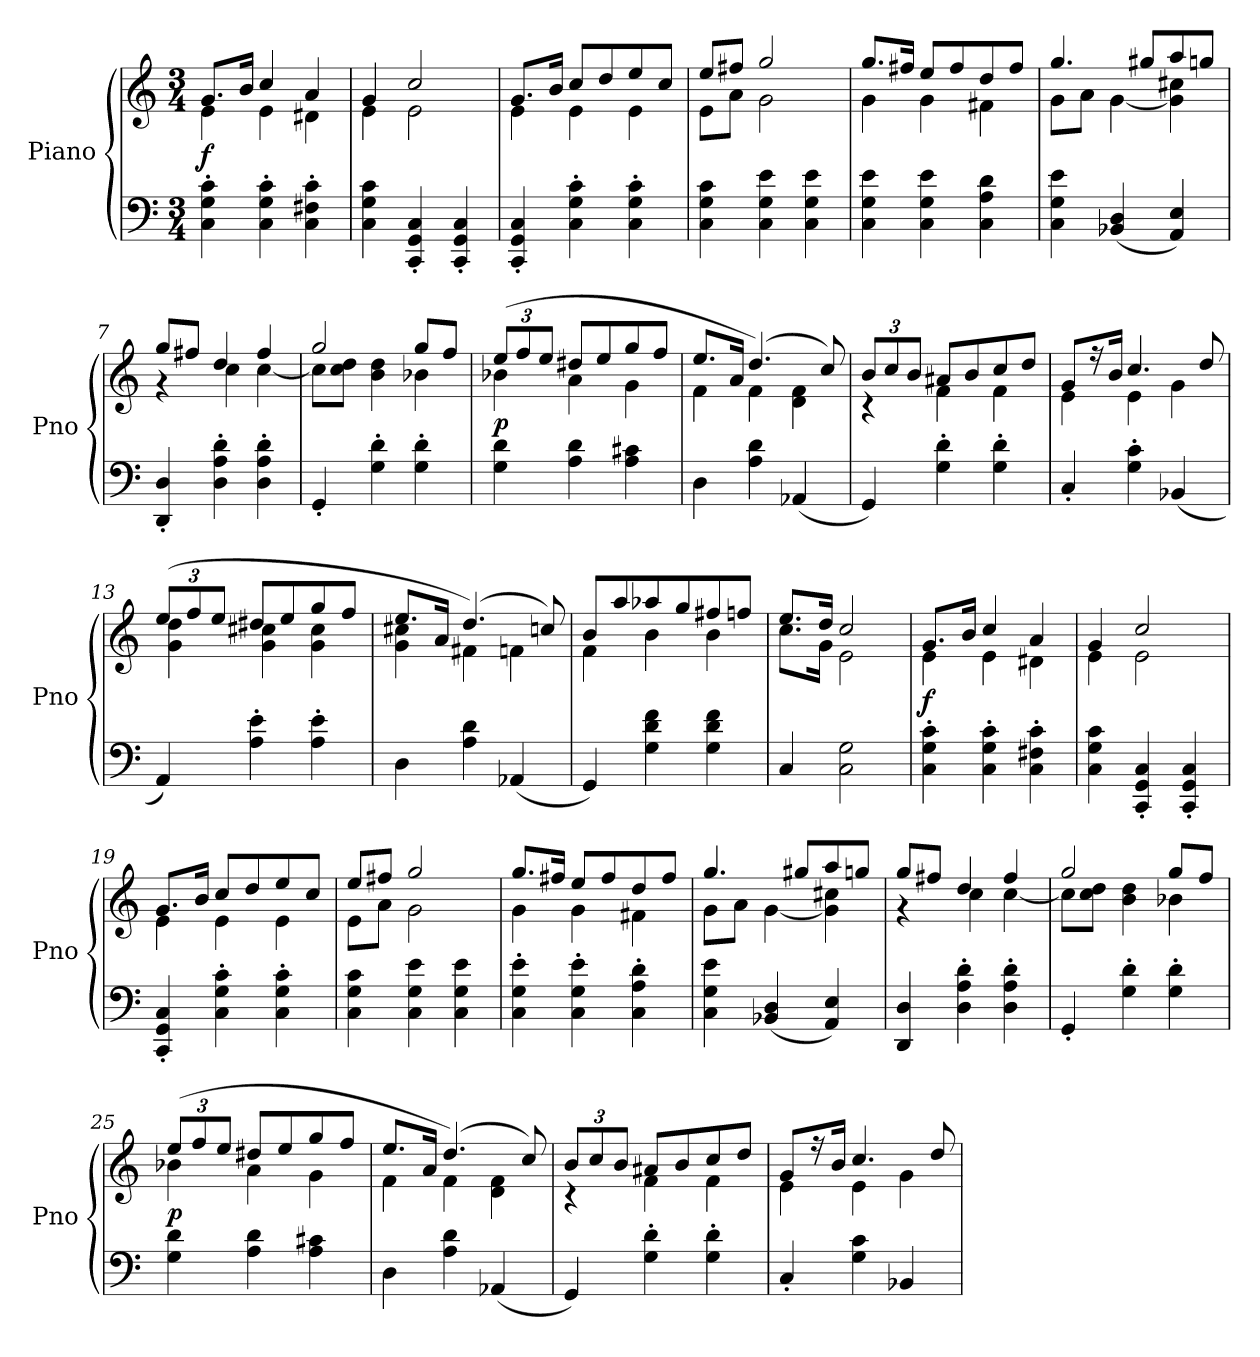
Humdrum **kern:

**kern	**kern	**dynam
*part1	*part1	*part1
*staff2	*staff1	*staff1/2
*I"Piano	*	*
*I'Pno	*	*
*clefF4	*clefG2	*
*k[]	*k[]	*
*C:	*C:	*
*M3/4	*M3/4	*
*MM120	*MM120	*
=1	=1	=1
*	*^	*
4C'\ 4G'\ 4c'\	8.g/L	4e\	f
.	16b/Jk	.	.
4C'\ 4G'\ 4c'\	4cc/	4e\	.
4C'\ 4F#X'\ 4c'\	4a/	4d#X\	.
=2	=2	=2	=2
4C\ 4G\ 4c\	4g/	4e\	.
4CC'/ 4GG'/ 4C'/	2cc/	2e\	.
4CC'/ 4GG'/ 4C'/	.	.	.
=3	=3	=3	=3
4CC'/ 4GG'/ 4C'/	8.g/L	4e\	.
.	16b/Jk	.	.
4C'\ 4G'\ 4c'\	8cc/L	4e\	.
.	8dd/	.	.
4C'\ 4G'\ 4c'\	8ee/	4e\	.
.	8cc/J	.	.
=4	=4	=4	=4
4C\ 4G\ 4c\	8ee/L	8e\L	.
.	8ff#X/J	8a\J	.
4C\ 4G\ 4e\	2gg/	2g\	.
4C\ 4G\ 4e\	.	.	.
=5	=5	=5	=5
4C\ 4G\ 4e\	8.gg/L	4g\	.
.	16ff#X/Jk	.	.
4C\ 4G\ 4e\	8ee/L	4g\	.
.	8ff#/	.	.
4C\ 4A\ 4d\	8dd/	4f#X\	.
.	8ff#/J	.	.
=6	=6	=6	=6
4C\ 4G\ 4e\	4.gg/	8g\L	.
.	.	8a\J	.
(4BB-X/ 4D/	.	[4g\	.
.	8gg#X/L	.	.
4AA/ 4E/)	8aa/	4g]\ 4cc#X\	.
.	8ggn/J	.	.
=7	=7	=7	=7
4DD'/ 4D'/	8gg/L	4r	.
.	8ff#X/J	.	.
4D'\ 4A'\ 4d'\	4dd/	4cc\	.
4D'\ 4A'\ 4d'\	4ff#/	[4cc\	.
=8	=8	=8	=8
4GG'/	2gg/	8cc\L]	.
.	.	8cc\ 8dd\J	.
4G'\ 4d'\	.	4b\ 4dd\	.
4G'\ 4d'\	8gg/L	4b-X\	.
.	8ff/J	.	.
=9	=9	=9	=9
4G\ 4d\	(12ee/L	4b-X\	p
.	12ff/	.	.
.	12ee/J	.	.
4A\ 4d\	8dd#X/L	4a\	.
.	8ee/	.	.
4A\ 4c#X\	8gg/	4g\	.
.	8ff/J	.	.
=10	=10	=10	=10
4D\	8.ee/L	4f\	.
.	16a/Jk	.	.
4A\ 4d\	(4.dd/)	4f\	.
(4AA-X/	.	4d\ 4f\	.
.	8cc/)	.	.
=11	=11	=11	=11
4GG/)	12b/L	4r	.
.	12cc/	.	.
.	12b/J	.	.
4G'\ 4d'\	8a#X/L	4f\	.
.	8b/	.	.
4G'\ 4d'\	8cc/	4f\	.
.	8dd/J	.	.
=12	=12	=12	=12
4C'/	8g/L	4e\	.
.	16r	.	.
.	16b/Jk	.	.
4G'\ 4c'\	4.cc/	4e\	.
(4BB-X/	.	4g\	.
.	8dd/	.	.
=13	=13	=13	=13
4AA/)	(12ee/L	4g\ 4dd\	.
.	12ff/	.	.
.	12ee/J	.	.
4A'\ 4e'\	8dd#X/L	4g\ 4cc#X\	.
.	8ee/	.	.
4A'\ 4e'\	8gg/	4g\ 4cc#\	.
.	8ff/J	.	.
=14	=14	=14	=14
4D\	8.ee/L	4g\ 4cc#X\	.
.	16a/Jk	.	.
4A\ 4d\	(4.dd/)	4f#X\	.
(4AA-X/	.	4fn\	.
.	8ccn/)	.	.
=15	=15	=15	=15
4GG/)	8b/L	4f\	.
.	8aa/	.	.
4G\ 4d\ 4f\	8aa-X/	4b\	.
.	8gg/	.	.
4G\ 4d\ 4f\	8ff#X/	4b\	.
.	8ffn/J	.	.
=16	=16	=16	=16
4C/	8.ee/L	8.cc\L	.
.	16dd/Jk	16g\Jk	.
2C\ 2G\	2cc/	2e\	.
=17	=17	=17	=17
4C'\ 4G'\ 4c'\	8.g/L	4e\	f
.	16b/Jk	.	.
4C'\ 4G'\ 4c'\	4cc/	4e\	.
4C'\ 4F#X'\ 4c'\	4a/	4d#X\	.
=18	=18	=18	=18
4C\ 4G\ 4c\	4g/	4e\	.
4CC'/ 4GG'/ 4C'/	2cc/	2e\	.
4CC'/ 4GG'/ 4C'/	.	.	.
=19	=19	=19	=19
4CC'/ 4GG'/ 4C'/	8.g/L	4e\	.
.	16b/Jk	.	.
4C'\ 4G'\ 4c'\	8cc/L	4e\	.
.	8dd/	.	.
4C'\ 4G'\ 4c'\	8ee/	4e\	.
.	8cc/J	.	.
=20	=20	=20	=20
4C\ 4G\ 4c\	8ee/L	8e\L	.
.	8ff#X/J	8a\J	.
4C\ 4G\ 4e\	2gg/	2g\	.
4C\ 4G\ 4e\	.	.	.
=21	=21	=21	=21
4C'\ 4G'\ 4e'\	8.gg/L	4g\	.
.	16ff#X/Jk	.	.
4C'\ 4G'\ 4e'\	8ee/L	4g\	.
.	8ff#/	.	.
4C'\ 4A'\ 4d'\	8dd/	4f#X\	.
.	8ff#/J	.	.
=22	=22	=22	=22
4C\ 4G\ 4e\	4.gg/	8g\L	.
.	.	8a\J	.
(4BB-X/ 4D/	.	[4g\	.
.	8gg#X/L	.	.
4AA/ 4E/)	8aa/	4g]\ 4cc#X\	.
.	8ggn/J	.	.
=23	=23	=23	=23
4DD/ 4D/	8gg/L	4r	.
.	8ff#X/J	.	.
4D'\ 4A'\ 4d'\	4dd/	4cc\	.
4D'\ 4A'\ 4d'\	4ff#/	[4cc\	.
=24	=24	=24	=24
4GG'/	2gg/	8cc\L]	.
.	.	8cc\ 8dd\J	.
4G'\ 4d'\	.	4b\ 4dd\	.
4G'\ 4d'\	8gg/L	4b-X\	.
.	8ff/J	.	.
=25	=25	=25	=25
4G\ 4d\	(12ee/L	4b-X\	p
.	12ff/	.	.
.	12ee/J	.	.
4A\ 4d\	8dd#X/L	4a\	.
.	8ee/	.	.
4A\ 4c#X\	8gg/	4g\	.
.	8ff/J	.	.
=26	=26	=26	=26
4D\	8.ee/L	4f\	.
.	16a/Jk	.	.
4A\ 4d\	(4.dd/)	4f\	.
(4AA-X/	.	4d\ 4f\	.
.	8cc/)	.	.
=27	=27	=27	=27
4GG/)	12b/L	4r	.
.	12cc/	.	.
.	12b/J	.	.
4G'\ 4d'\	8a#X/L	4f\	.
.	8b/	.	.
4G'\ 4d'\	8cc/	4f\	.
.	8dd/J	.	.
=28	=28	=28	=28
4C'/	8g/L	4e\	.
.	16r	.	.
.	16b/Jk	.	.
4G\ 4c\	4.cc/	4e\	.
4BB-X/	.	4g\	.
.	8dd/	.	.
*	*v	*v	*
=	=	=
*-	*-	*-
